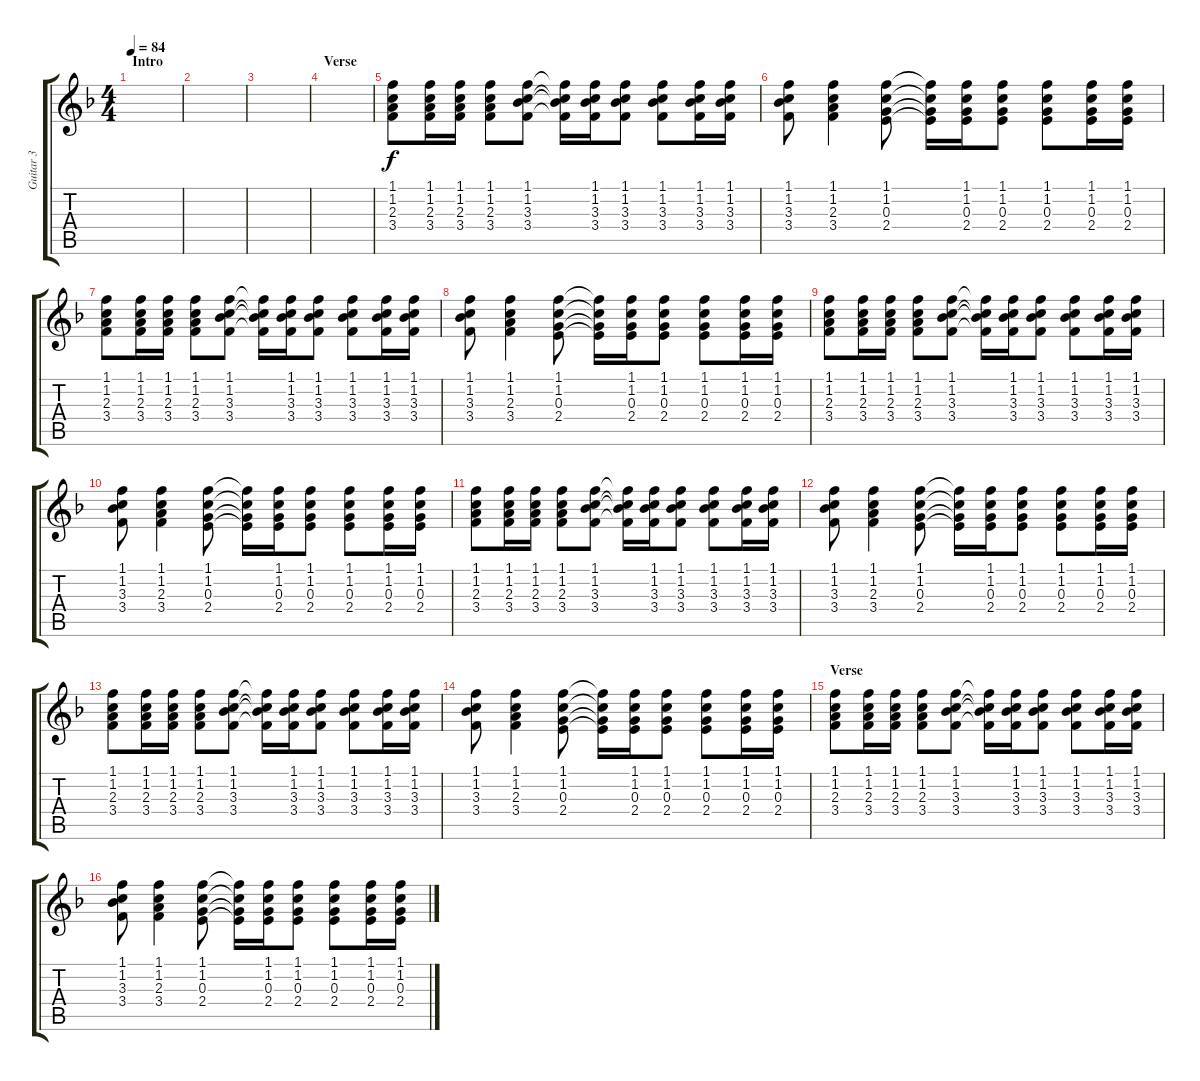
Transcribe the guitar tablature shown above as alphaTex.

\track ("Guitar 3" "Guitar 3") {instrument acousticguitarnylon}
\staff {score tabs}
\tuning (E4 B3 G3 D3 A2 E2) {hide}
\ts (4 4)
\section ("" "Intro")
\tempo 84
\clef g2
\ks f
|
|
|
\section ("" "Verse")
|
(1.1 1.2 2.3 3.4).8{volume 7} (1.1 1.2 2.3 3.4).16 (1.1 1.2 2.3 3.4).16 (1.1 1.2 2.3 3.4).8 (1.1 1.2 3.3 3.4).8 (1.1{t} 1.2{t} 3.3{t} 3.4{t}).16 (1.1 1.2 3.3 3.4).16 (1.1 1.2 3.3 3.4).8 (1.1 1.2 3.3 3.4).8 (1.1 1.2 3.3 3.4).16 (1.1 1.2 3.3 3.4).16 |
(1.1 1.2 3.3 3.4).8 (1.1 1.2 2.3 3.4).4 (1.1 1.2 0.3 2.4).8 (1.1{t} 1.2{t} 0.3{t} 2.4{t}).16 (1.1 1.2 0.3 2.4).16 (1.1 1.2 0.3 2.4).8 (1.1 1.2 0.3 2.4).8 (1.1 1.2 0.3 2.4).16 (1.1 1.2 0.3 2.4).16 |
(1.1 1.2 2.3 3.4).8 (1.1 1.2 2.3 3.4).16 (1.1 1.2 2.3 3.4).16 (1.1 1.2 2.3 3.4).8 (1.1 1.2 3.3 3.4).8 (1.1{t} 1.2{t} 3.3{t} 3.4{t}).16 (1.1 1.2 3.3 3.4).16 (1.1 1.2 3.3 3.4).8 (1.1 1.2 3.3 3.4).8 (1.1 1.2 3.3 3.4).16 (1.1 1.2 3.3 3.4).16 |
(1.1 1.2 3.3 3.4).8 (1.1 1.2 2.3 3.4).4 (1.1 1.2 0.3 2.4).8 (1.1{t} 1.2{t} 0.3{t} 2.4{t}).16 (1.1 1.2 0.3 2.4).16 (1.1 1.2 0.3 2.4).8 (1.1 1.2 0.3 2.4).8 (1.1 1.2 0.3 2.4).16 (1.1 1.2 0.3 2.4).16 |
(1.1 1.2 2.3 3.4).8 (1.1 1.2 2.3 3.4).16 (1.1 1.2 2.3 3.4).16 (1.1 1.2 2.3 3.4).8 (1.1 1.2 3.3 3.4).8 (1.1{t} 1.2{t} 3.3{t} 3.4{t}).16 (1.1 1.2 3.3 3.4).16 (1.1 1.2 3.3 3.4).8 (1.1 1.2 3.3 3.4).8 (1.1 1.2 3.3 3.4).16 (1.1 1.2 3.3 3.4).16 |
(1.1 1.2 3.3 3.4).8 (1.1 1.2 2.3 3.4).4 (1.1 1.2 0.3 2.4).8 (1.1{t} 1.2{t} 0.3{t} 2.4{t}).16 (1.1 1.2 0.3 2.4).16 (1.1 1.2 0.3 2.4).8 (1.1 1.2 0.3 2.4).8 (1.1 1.2 0.3 2.4).16 (1.1 1.2 0.3 2.4).16 |
(1.1 1.2 2.3 3.4).8 (1.1 1.2 2.3 3.4).16 (1.1 1.2 2.3 3.4).16 (1.1 1.2 2.3 3.4).8 (1.1 1.2 3.3 3.4).8 (1.1{t} 1.2{t} 3.3{t} 3.4{t}).16 (1.1 1.2 3.3 3.4).16 (1.1 1.2 3.3 3.4).8 (1.1 1.2 3.3 3.4).8 (1.1 1.2 3.3 3.4).16 (1.1 1.2 3.3 3.4).16 |
(1.1 1.2 3.3 3.4).8 (1.1 1.2 2.3 3.4).4 (1.1 1.2 0.3 2.4).8 (1.1{t} 1.2{t} 0.3{t} 2.4{t}).16 (1.1 1.2 0.3 2.4).16 (1.1 1.2 0.3 2.4).8 (1.1 1.2 0.3 2.4).8 (1.1 1.2 0.3 2.4).16 (1.1 1.2 0.3 2.4).16 |
(1.1 1.2 2.3 3.4).8 (1.1 1.2 2.3 3.4).16 (1.1 1.2 2.3 3.4).16 (1.1 1.2 2.3 3.4).8 (1.1 1.2 3.3 3.4).8 (1.1{t} 1.2{t} 3.3{t} 3.4{t}).16 (1.1 1.2 3.3 3.4).16 (1.1 1.2 3.3 3.4).8 (1.1 1.2 3.3 3.4).8 (1.1 1.2 3.3 3.4).16 (1.1 1.2 3.3 3.4).16 |
(1.1 1.2 3.3 3.4).8 (1.1 1.2 2.3 3.4).4 (1.1 1.2 0.3 2.4).8 (1.1{t} 1.2{t} 0.3{t} 2.4{t}).16 (1.1 1.2 0.3 2.4).16 (1.1 1.2 0.3 2.4).8 (1.1 1.2 0.3 2.4).8 (1.1 1.2 0.3 2.4).16 (1.1 1.2 0.3 2.4).16 |
\section ("" "Verse")
(1.1 1.2 2.3 3.4).8 (1.1 1.2 2.3 3.4).16 (1.1 1.2 2.3 3.4).16 (1.1 1.2 2.3 3.4).8 (1.1 1.2 3.3 3.4).8 (1.1{t} 1.2{t} 3.3{t} 3.4{t}).16 (1.1 1.2 3.3 3.4).16 (1.1 1.2 3.3 3.4).8 (1.1 1.2 3.3 3.4).8 (1.1 1.2 3.3 3.4).16 (1.1 1.2 3.3 3.4).16 |
(1.1 1.2 3.3 3.4).8 (1.1 1.2 2.3 3.4).4 (1.1 1.2 0.3 2.4).8 (1.1{t} 1.2{t} 0.3{t} 2.4{t}).16 (1.1 1.2 0.3 2.4).16 (1.1 1.2 0.3 2.4).8 (1.1 1.2 0.3 2.4).8 (1.1 1.2 0.3 2.4).16 (1.1 1.2 0.3 2.4).16
